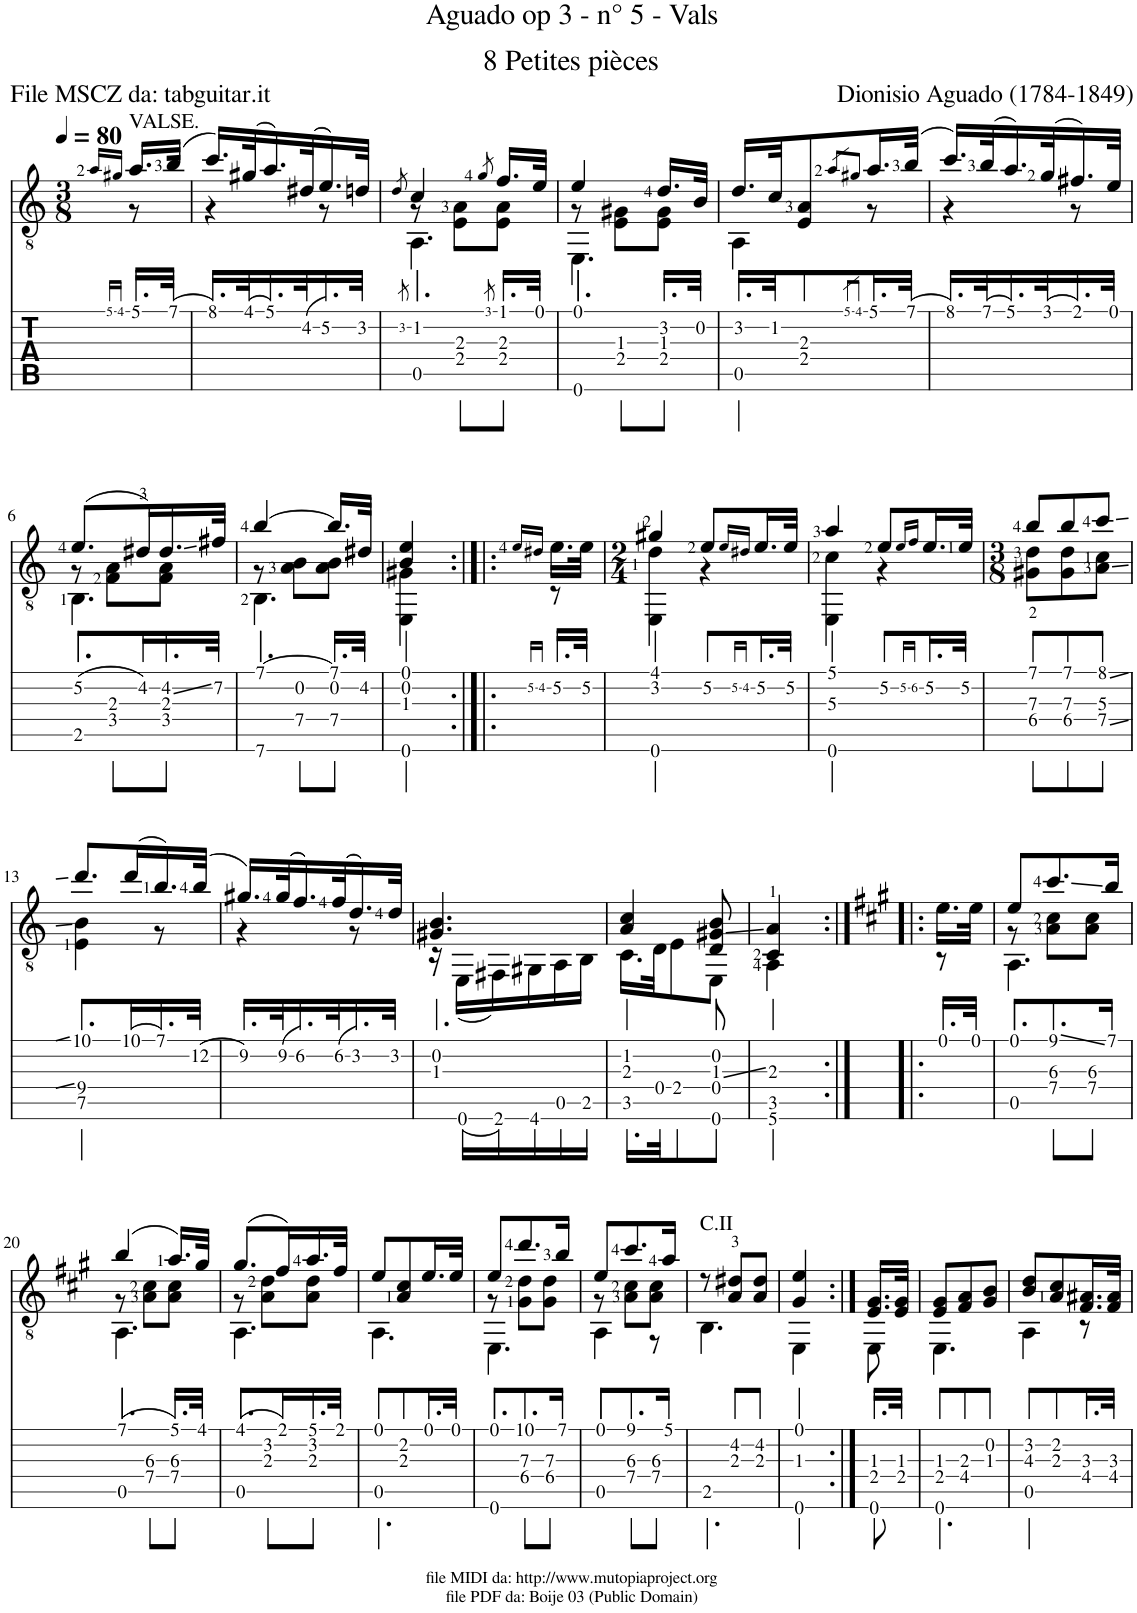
**kern	**kern
*part2	*part1
*staff2	*staff1
*I"Chitarra classica (Intavolatura)	*I"Guitar
*stria6	*
*	*clefGv2
*k[]	*k[]
*M3/8	*M3/8
*MM80	*MM80
=	=
16qa/LL	16qa/LL
16qg#X/JJ	16qg#X/JJ
*^	*^
!	!	!LO:TX:a:t=VALSE.	!
16.a/LL	8r	16.a/LL	8r
(32b/JJk	.	(32b/JJk	.
=1	=1	=1	=1
16.cc/LL)	4r	16.cc/LL)	4r
(32g#X/K	.	(32g#X/K	.
16.a/)	.	16.a/)	.
(32d#X/K	.	(32d#X/K	.
16.e/)	8r	16.e/)	8r
32dn/JJk	.	32dn/JJk	.
*v	*v	*	*
*	*v	*v
=2	=2
8qd/	8qd/
*^	*^
*	*^	*	*^
4c/	8r	4.AA/	4c/	8r	4.AA\
.	8E\ 8A\L	.	.	8E\ 8A\L	.
8qg/	.	.	8qg/	.	.
16.f/LL	8E\ 8A\J	.	16.f/LL	8E\ 8A\J	.
32e/JJk	.	.	32e/JJk	.	.
=3	=3	=3	=3	=3	=3
4e/	8r	4.EE/	4e/	8r	4.EE\
.	8E\ 8G#X\L	.	.	8E\ 8G#X\L	.
16.d/LL	8E\ 8G#\J	.	16.d/LL	8E\ 8G#\J	.
32B/JJk	.	.	32B/JJk	.	.
*	*v	*v	*	*	*
*	*	*	*v	*v
=4	=4	=4	=4
16.d/LL	4AA\	16.d/LL	4AA\
32c/JK	.	32c/JK	.
8E/ 8A/	.	8E/ 8A/	.
8qa/L	.	8qa/L	.
8qg#X/J	.	8qg#X/J	.
16.a/L	8r	16.a/L	8r
(32b/JJk	.	(32b/JJk	.
=5	=5	=5	=5
16.cc/LL)	4r	16.cc/LL)	4r
(32b/K	.	(32b/K	.
16.a/)	.	16.a/)	.
(32g/K	.	(32g/K	.
16.f#X/)	8r	16.f#X/)	8r
32e/JJk	.	32e/JJk	.
!!LO:LB:g=z
=6	=6	=6	=6
*	*^	*	*^
(8.e/L	8r	4.BB/	(8.e/L	8r	4.BB\
.	8F\ 8A\L	.	.	8F\ 8A\L	.
16d#X/L)	.	.	16d#X/L)	.	.
16.d#/	8F\ 8A\J	.	16.d#/	8F\ 8A\J	.
32f#X/JJk	.	.	32f#X/JJk	.	.
=7	=7	=7	=7	=7	=7
[4b/	8r	4.BB/	[4b/	8r	4.BB\
.	8A\ 8B\L	.	.	8A\ 8B\L	.
16.b/LL]	8A\ 8B\J	.	16.b/LL]	8A\ 8B\J	.
32d#X/JJk	.	.	32d#X/JJk	.	.
*	*v	*v	*	*	*
*	*	*	*v	*v
=8	=8	=8	=8
4B/ 4e/	4EE\ 4G#X\	4B/ 4e/	4EE\ 4G#X\
=9:|!|:	=9:|!|:	=9:|!|:	=9:|!|:
16qe/LL	.	16qe/LL	.
16qd#X/JJ	.	16qd#X/JJ	.
16.e/LL	8r	16.e\LL	8r
32e/JJk	.	32e\JJk	.
=10	=10	=10	=10
*M2/4	*	*M2/4	*
4g#X/	4EE\ 4d\	4g#X/	4EE\ 4d\
8e/L	4r	8e/L	4r
16qe/LL	.	16qe/LL	.
16qd#X/JJ	.	16qd#X/JJ	.
16.e/L	.	16.e/L	.
32e/JJk	.	32e/JJk	.
=11	=11	=11	=11
4a/	4EE\ 4c\	4a/	4EE\ 4c\
8e/L	4r	8e/L	4r
16qe/LL	.	16qe/LL	.
16qf/JJ	.	16qf/JJ	.
16.e/L	.	16.e/L	.
32e/JJk	.	32e/JJk	.
=12	=12	=12	=12
*M3/8	*	*M3/8	*
8b/L	8G#X\ 8d\L	8b/L	8G#X\ 8d\L
8b/	8G#\ 8d\	8b/	8G#\ 8d\
8cc/J	8A\ 8c\J	8cc/J	8A\ 8c\J
!!LO:LB:g=z	!!
=13	=13	=13	=13
8.dd/L	4E\ 4B\	8.dd/L	4E\ 4B\
(16dd/L	.	(16dd/L	.
16.b/)	8r	16.b/)	8r
(32b/JJk	.	(32b/JJk	.
=14	=14	=14	=14
16.g#X/LL)	4r	16.g#X/LL)	4r
(32g#/K	.	(32g#/K	.
16.f/)	.	16.f/)	.
(32f/K	.	(32f/K	.
16.d/)	8r	16.d/)	8r
32d/JJk	.	32d/JJk	.
=15	=15	=15	=15
4.G#X/ 4.B/	16r	4.G#X/ 4.B/	16r
.	(16EE\LL	.	(16EE\LL
.	16FF#X\)	.	16FF#X\)
.	16GG#X\	.	16GG#X\
.	16AA\	.	16AA\
.	16BB\JJ	.	16BB\JJ
=16	=16	=16	=16
4A/ 4c/	16.C\LL	4A/ 4c/	16.C\LL
.	32D\JK	.	32D\JK
.	8E\	.	8E\
8D/ 8G#X/ 8B/	8EE\J	8D/ 8G#X/ 8B/	8EE\J
=17	=17	=17	=17
4C/ 4A/	4AA\	4C/ 4A/	4AA\
=18:|!|:	=18:|!|:	=18:|!|:	=18:|!|:
*k[f#c#g#]	*	*k[f#c#g#]	*
16.e/LL	8r	16.e\LL	8r
32e/JJk	.	32e\JJk	.
=19	=19	=19	=19
*	*^	*	*^
8e/L	8r	4.AA/	8e/L	8r	4.AA\
8.cc#/	8A\ 8c#\L	.	8.cc#/	8A\ 8c#\L	.
.	8A\ 8c#\J	.	.	8A\ 8c#\J	.
16b/Jk	.	.	16b/Jk	.	.
!!LO:LB:g=z	!!	!!
=20	=20	=20	=20	=20	=20
(4b/	8r	4.AA/	(4b/	8r	4.AA\
.	8A\ 8c#\L	.	.	8A\ 8c#\L	.
16.a/LL)	8A\ 8c#\J	.	16.a/LL)	8A\ 8c#\J	.
32g#/JJk	.	.	32g#/JJk	.	.
=21	=21	=21	=21	=21	=21
(8.g#/L	8r	4.AA/	(8.g#/L	8r	4.AA\
.	8A\ 8d\L	.	.	8A\ 8d\L	.
16f#/L)	.	.	16f#/L)	.	.
16.a/	8A\ 8d\J	.	16.a/	8A\ 8d\J	.
32f#/JJk	.	.	32f#/JJk	.	.
*	*v	*v	*	*	*
*	*	*	*v	*v
=22	=22	=22	=22
8e/L	4.AA\	8e/L	4.AA\
8A/ 8c#/	.	8A/ 8c#/	.
16.e/L	.	16.e/L	.
32e/JJk	.	32e/JJk	.
=23	=23	=23	=23
*	*^	*	*^
8e/L	8r	4.EE/	8e/L	8r	4.EE\
8.dd/	8G#\ 8d\L	.	8.dd/	8G#\ 8d\L	.
.	8G#\ 8d\J	.	.	8G#\ 8d\J	.
16b/Jk	.	.	16b/Jk	.	.
=24	=24	=24	=24	=24	=24
8e/L	8r	4AA/	8e/L	8r	4AA\
8.cc#/	8A\ 8c#\L	.	8.cc#/	8A\ 8c#\L	.
.	8A\ 8c#\J	8r	.	8A\ 8c#\J	8r
16a/Jk	.	.	16a/Jk	.	.
*	*v	*v	*	*	*
*	*	*	*v	*v
=25	=25	=25	=25
!	!	!LO:TX:a:t=C.II	!
8r	4.BB\	8r	4.BB\
8A/ 8d#X/L	.	8A/ 8d#X/L	.
8A/ 8d#/J	.	8A/ 8d#/J	.
=26	=26	=26	=26
4G#/ 4e/	4EE\	4G#/ 4e/	4EE\
=27:|!	=27:|!	=27:|!	=27:|!
16.E/ 16.G#/LL	8EE\	16.E/ 16.G#/LL	8EE\
32E/ 32G#/JJk	.	32E/ 32G#/JJk	.
=28	=28	=28	=28
8E/ 8G#/L	4.EE\	8E/ 8G#/L	4.EE\
8F#/ 8A/	.	8F#/ 8A/	.
8G#/ 8B/J	.	8G#/ 8B/J	.
=29	=29	=29	=29
8B/ 8d/L	4AA\	8B/ 8d/L	4AA\
8A/ 8c#/	.	8A/ 8c#/	.
16.F#/ 16.A#X/L	8r	16.F#/ 16.A#X/L	8r
32F#/ 32A#/JJk	.	32F#/ 32A#/JJk	.
*v	*v	*	*
*	*v	*v
=	=
*-	*-
